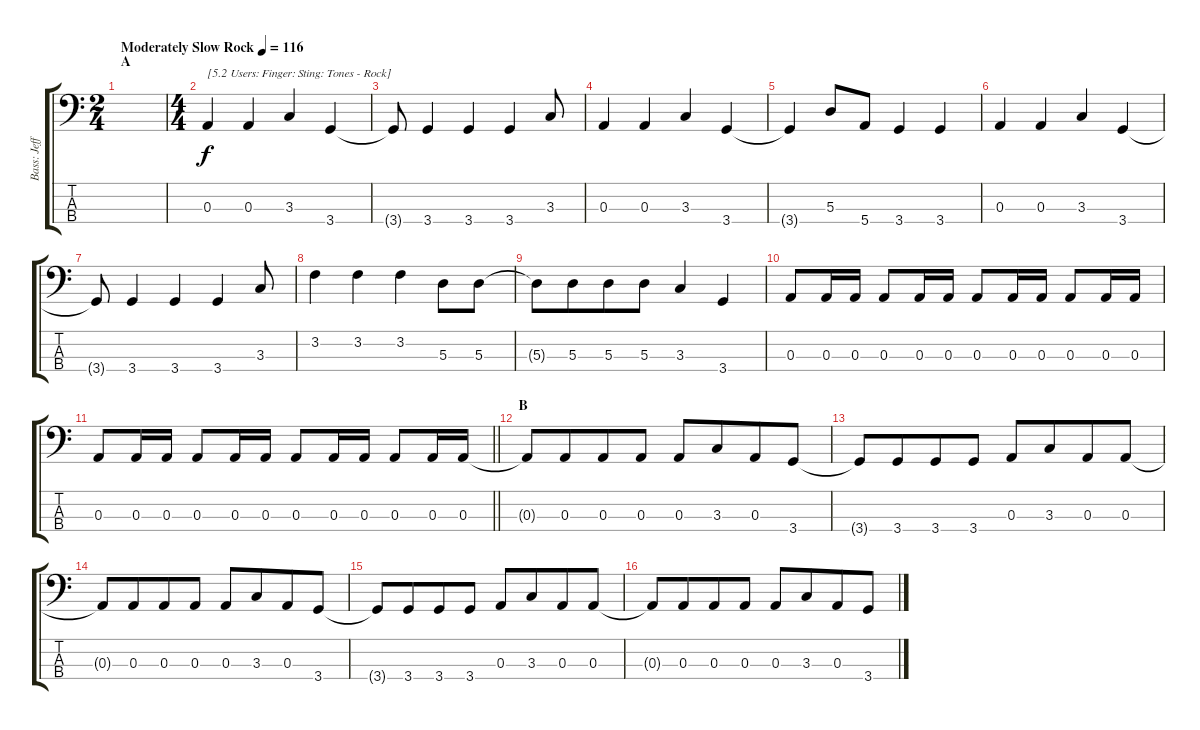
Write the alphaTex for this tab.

\track ("Bass: Jeff" "Bass: Jeff") {instrument electricbassfinger}
\staff {score tabs}
\tuning (G2 D2 A1 E1) {hide}
\ts (2 4)
\section ("" "A")
\tempo (116 "Moderately Slow Rock")
\clef f4
\ks c
|
\ts (4 4)
0.3.4{txt "[5.2 Users: Finger: Sting: Tones - Rock]"} 0.3.4 3.3.4 3.4.4 |
3.4{t}.8 3.4.4 3.4.4 3.4.4 3.3.8 |
0.3.4 0.3.4 3.3.4 3.4.4 |
3.4{t}.4 5.3.8 5.4.8 3.4.4 3.4.4 |
0.3.4 0.3.4 3.3.4 3.4.4 |
3.4{t}.8 3.4.4 3.4.4 3.4.4 3.3.8 |
3.2.4 3.2.4 3.2.4 5.3.8 5.3.8 |
5.3{t}.8 5.3.8{beam merge} 5.3.8 5.3.8 3.3.4 3.4.4 |
0.3.8 0.3.16 0.3.16 0.3.8 0.3.16 0.3.16 0.3.8 0.3.16 0.3.16 0.3.8 0.3.16 0.3.16 |
\barLineRight lightlight
0.3.8 0.3.16 0.3.16 0.3.8 0.3.16 0.3.16 0.3.8 0.3.16 0.3.16 0.3.8 0.3.16 0.3.16 |
\section ("" "B")
0.3{t}.8 0.3.8{beam merge} 0.3.8 0.3.8 0.3.8 3.3.8{beam merge} 0.3.8 3.4.8 |
3.4{t}.8 3.4.8{beam merge} 3.4.8 3.4.8 0.3.8 3.3.8{beam merge} 0.3.8 0.3.8 |
0.3{t}.8 0.3.8{beam merge} 0.3.8 0.3.8 0.3.8 3.3.8{beam merge} 0.3.8 3.4.8 |
3.4{t}.8 3.4.8{beam merge} 3.4.8 3.4.8 0.3.8 3.3.8{beam merge} 0.3.8 0.3.8 |
0.3{t}.8 0.3.8{beam merge} 0.3.8 0.3.8 0.3.8 3.3.8{beam merge} 0.3.8 3.4.8
